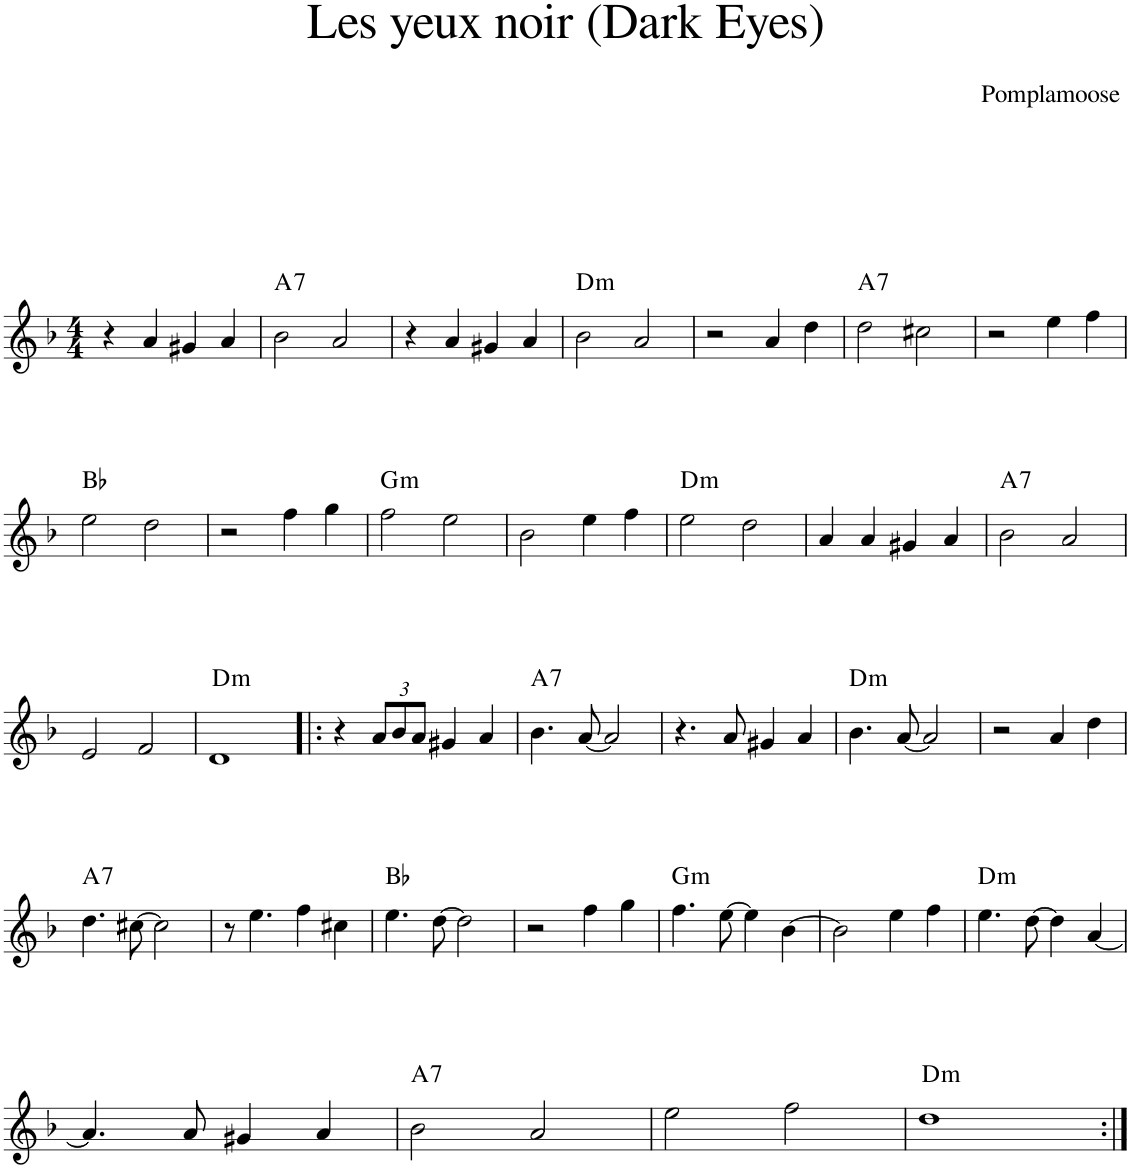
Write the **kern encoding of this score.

**kern	**harte
*part1	*part1
*staff1	*
*I"Piano	*
*I'Pno.	*
*clefG2	*
*k[b-]	*
*M4/4	*
=1	=1
4r	.
4a/	.
4g#X/	.
4a/	.
=2	=2
!	!LO:H:kt=7
2b-\	A:7
2a/	.
=3	=3
4r	.
4a/	.
4g#X/	.
4a/	.
=4	=4
!	!LO:H:kt=m
2b-\	D:min
2a/	.
=5	=5
2r	.
4a/	.
4dd\	.
=6	=6
!	!LO:H:kt=7
2dd\	A:7
2cc#X\	.
=7	=7
2r	.
4ee\	.
4ff\	.
!!LO:LB:g=z
=8	=8
2ee\	Bb:maj
2dd\	.
=9	=9
2r	.
4ff\	.
4gg\	.
=10	=10
!	!LO:H:kt=m
2ff\	G:min
2ee\	.
=11	=11
2b-\	.
4ee\	.
4ff\	.
=12	=12
!	!LO:H:kt=m
2ee\	D:min
2dd\	.
=13	=13
4a/	.
4a/	.
4g#X/	.
4a/	.
=14	=14
!	!LO:H:kt=7
2b-\	A:7
2a/	.
!!LO:LB:g=z
=15	=15
2e/	.
2f/	.
=16	=16
!	!LO:H:kt=m
1d	D:min
=17!|:	=17!|:
4r	.
*Xbrackettup	*
12a/L	.
12b-/	.
12a/J	.
4g#X/	.
4a/	.
=18	=18
!	!LO:H:kt=7
4.b-\	A:7
[8a/	.
2a/]	.
=19	=19
4.r	.
8a/	.
4g#X/	.
4a/	.
=20	=20
!	!LO:H:kt=m
4.b-\	D:min
[8a/	.
2a/]	.
=21	=21
2r	.
4a/	.
4dd\	.
!!LO:LB:g=z
=22	=22
!	!LO:H:kt=7
4.dd\	A:7
[8cc#X\	.
2cc#\]	.
=23	=23
8r	.
4.ee\	.
4ff\	.
4cc#X\	.
=24	=24
4.ee\	Bb:maj
[8dd\	.
2dd\]	.
=25	=25
2r	.
4ff\	.
4gg\	.
=26	=26
!	!LO:H:kt=m
4.ff\	G:min
[8ee\	.
4ee\]	.
[4b-\	.
=27	=27
2b-\]	.
4ee\	.
4ff\	.
=28	=28
!	!LO:H:kt=m
4.ee\	D:min
[8dd\	.
4dd\]	.
[4a/	.
!!LO:LB:g=z
=29	=29
4.a/]	.
8a/	.
4g#X/	.
4a/	.
=30	=30
!	!LO:H:kt=7
2b-\	A:7
2a/	.
=31	=31
2ee\	.
2ff\	.
=32	=32
!	!LO:H:kt=m
1dd	D:min
=:|!	=:|!
*-	*-
